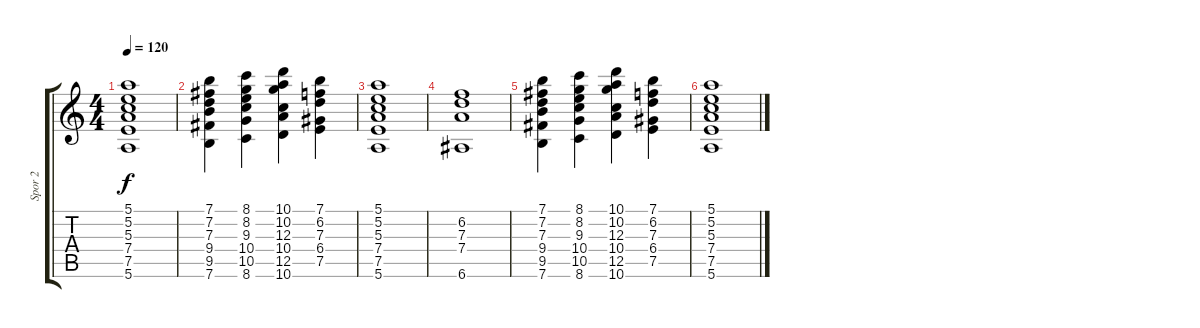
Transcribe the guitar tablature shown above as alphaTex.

\track ("Spor 2" "Spor 2") {instrument acousticguitarsteel}
\staff {score tabs}
\tuning (E4 B3 G3 D3 A2 E2) {hide}
\ts (4 4)
\tempo 120
\clef g2
\ks c
(5.1 5.2 5.3 7.4 7.5 5.6).1{dy f} |
(7.1 7.2 7.3 9.4 9.5 7.6).4 (8.1 8.2 9.3 10.4 10.5 8.6).4 (10.1 10.2 12.3 10.4 12.5 10.6).4 (7.1 6.2 7.3 6.4 7.5).4 |
(5.1 5.2 5.3 7.4 7.5 5.6).1 |
(6.2 7.3 7.4 6.6).1 |
(7.1 7.2 7.3 9.4 9.5 7.6).4 (8.1 8.2 9.3 10.4 10.5 8.6).4 (10.1 10.2 12.3 10.4 12.5 10.6).4 (7.1 6.2 7.3 6.4 7.5).4 |
(5.1 5.2 5.3 7.4 7.5 5.6).1
